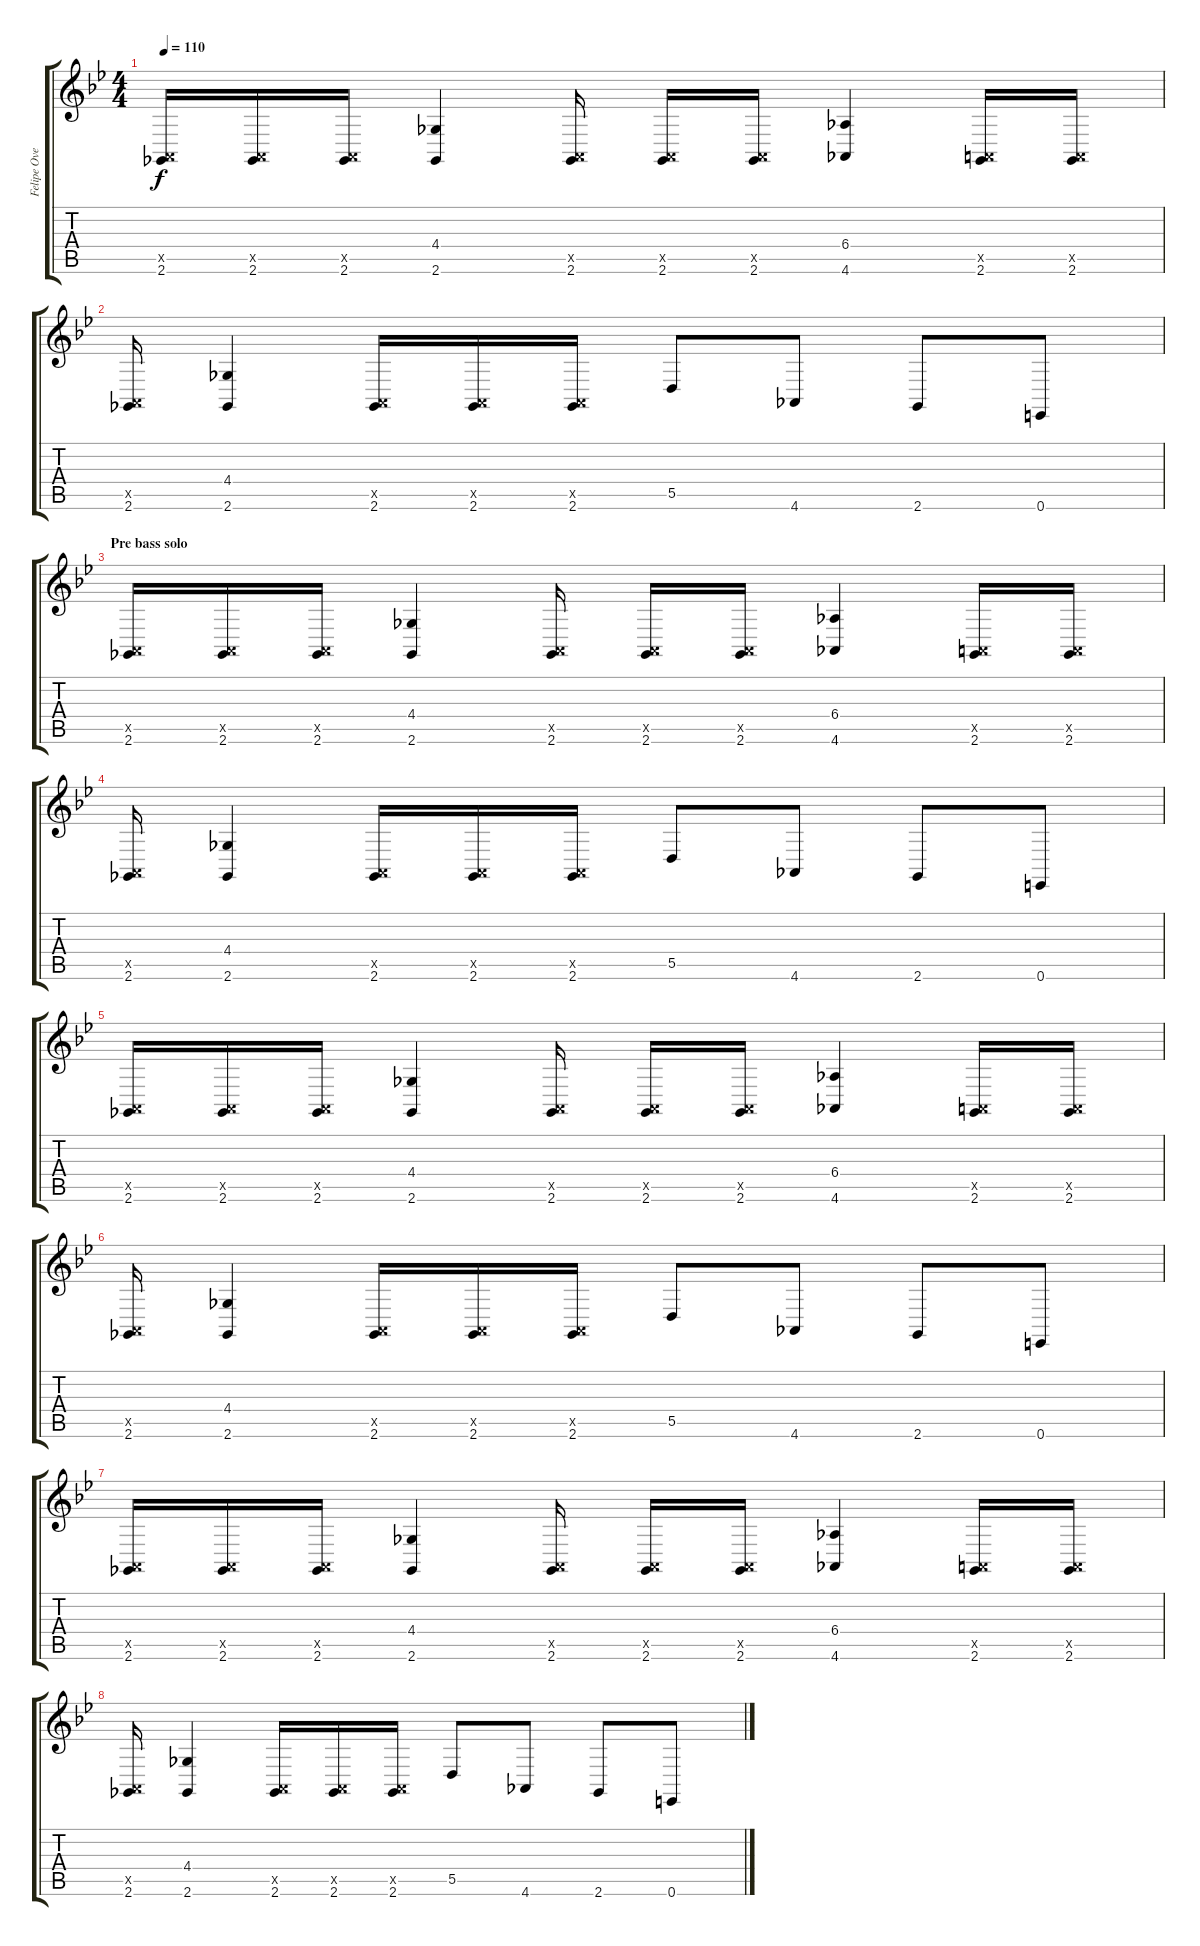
\track ("Felipe Overdub" "Felipe Ove") {instrument lead5charang}
\staff {score tabs}
\tuning (E4 B3 G3 D3 A2 E2) {hide}
\ts (4 4)
\tempo 110
\clef g2
\ks bb
(0.5{x} 2.6).16{dy f} (0.5{x} 2.6).16 (0.5{x} 2.6).16 (4.4 2.6).4 (0.5{x} 2.6).16 (0.5{x} 2.6).16 (0.5{x} 2.6).16 (6.4 4.6).4 (0.5{x} 2.6).16 (0.5{x} 2.6).16 |
(0.5{x} 2.6).16 (4.4 2.6).4 (0.5{x} 2.6).16 (0.5{x} 2.6).16 (0.5{x} 2.6).16 5.5.8 4.6.8 2.6.8 0.6.8 |
\section ("" "Pre bass solo")
(0.5{x} 2.6).16 (0.5{x} 2.6).16 (0.5{x} 2.6).16 (4.4 2.6).4 (0.5{x} 2.6).16 (0.5{x} 2.6).16 (0.5{x} 2.6).16 (6.4 4.6).4 (0.5{x} 2.6).16 (0.5{x} 2.6).16 |
(0.5{x} 2.6).16 (4.4 2.6).4 (0.5{x} 2.6).16 (0.5{x} 2.6).16 (0.5{x} 2.6).16 5.5.8 4.6.8 2.6.8 0.6.8 |
(0.5{x} 2.6).16 (0.5{x} 2.6).16 (0.5{x} 2.6).16 (4.4 2.6).4 (0.5{x} 2.6).16 (0.5{x} 2.6).16 (0.5{x} 2.6).16 (6.4 4.6).4 (0.5{x} 2.6).16 (0.5{x} 2.6).16 |
(0.5{x} 2.6).16 (4.4 2.6).4 (0.5{x} 2.6).16 (0.5{x} 2.6).16 (0.5{x} 2.6).16 5.5.8 4.6.8 2.6.8 0.6.8 |
(0.5{x} 2.6).16 (0.5{x} 2.6).16 (0.5{x} 2.6).16 (4.4 2.6).4 (0.5{x} 2.6).16 (0.5{x} 2.6).16 (0.5{x} 2.6).16 (6.4 4.6).4 (0.5{x} 2.6).16 (0.5{x} 2.6).16 |
(0.5{x} 2.6).16 (4.4 2.6).4 (0.5{x} 2.6).16 (0.5{x} 2.6).16 (0.5{x} 2.6).16 5.5.8 4.6.8 2.6.8 0.6.8
